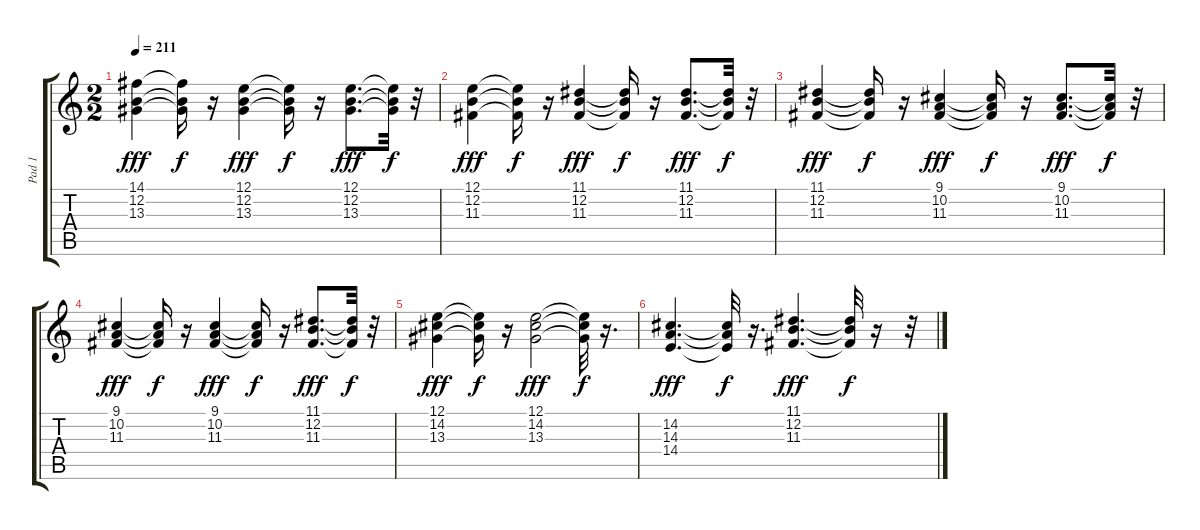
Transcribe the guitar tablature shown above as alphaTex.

\track ("Pad 1" "Pad 1") {instrument pad1newage}
\staff {score tabs}
\tuning (E4 B3 G3 D3 A2 E2) {hide}
\ts (2 2)
\tempo 211
\clef g2
\ks c
(14.1 12.2 13.3).4{dy fff} (14.1{t} 12.2{t} 13.3{t}).16{dy f} r.16 (12.1 12.2 13.3).4{dy fff} (12.1{t} 12.2{t} 13.3{t}).16{dy f} r.16 (12.1 12.2 13.3).8{d dy fff} (12.1{t} 12.2{t} 13.3{t}).32{dy f} r.32 |
(12.1 12.2 11.3).4{dy fff} (12.1{t} 12.2{t} 11.3{t}).16{dy f} r.16 (11.1 12.2 11.3).4{dy fff} (11.1{t} 12.2{t} 11.3{t}).16{dy f} r.16 (11.1 12.2 11.3).8{d dy fff} (11.1{t} 12.2{t} 11.3{t}).32{dy f} r.32 |
(11.1 12.2 11.3).4{dy fff} (11.1{t} 12.2{t} 11.3{t}).16{dy f} r.16 (9.1 10.2 11.3).4{dy fff} (9.1{t} 10.2{t} 11.3{t}).16{dy f} r.16 (9.1 10.2 11.3).8{d dy fff} (9.1{t} 10.2{t} 11.3{t}).32{dy f} r.32 |
(9.1 10.2 11.3).4{dy fff} (9.1{t} 10.2{t} 11.3{t}).16{dy f} r.16 (9.1 10.2 11.3).4{dy fff} (9.1{t} 10.2{t} 11.3{t}).16{dy f} r.16 (11.1 12.2 11.3).8{d dy fff} (11.1{t} 12.2{t} 11.3{t}).32{dy f} r.32 |
(12.1 14.2 13.3).4{dy fff} (12.1{t} 14.2{t} 13.3{t}).16{dy f} r.16 (12.1 14.2 13.3).2{dy fff} (12.1{t} 14.2{t} 13.3{t}).32{dy f} r.16{d} |
(14.2 14.3 14.4).4{d dy fff} (14.2{t} 14.3{t} 14.4{t}).32{dy f} r.16{d} (11.1 12.2 11.3).4{d dy fff} (11.1{t} 12.2{t} 11.3{t}).32{dy f} r.16 r.32
